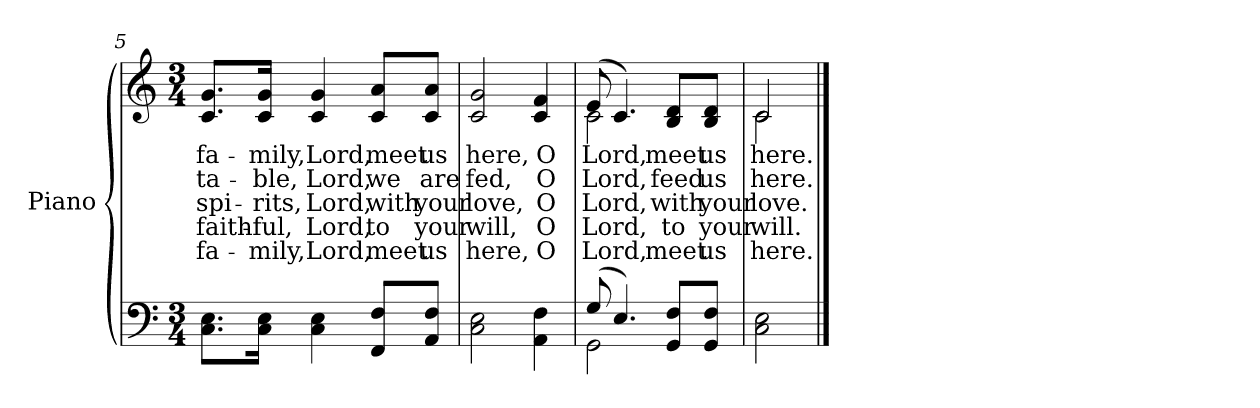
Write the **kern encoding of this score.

**kern	**kern	**text	**text	**text	**text	**text
*part2	*part1	*part1	*part1	*part1	*part1	*part1
*staff2	*staff1	*staff1	*staff1	*staff1	*staff1	*staff1
*I"Piano	*I"Piano	*	*	*	*	*
*I'Pno.	*I'Pno.	*	*	*	*	*
*clefF4	*clefG2	*	*	*	*	*
*k[]	*k[]	*	*	*	*	*
*C:	*C:	*	*	*	*	*
*M3/4	*M3/4	*	*	*	*	*
=5	=5	=5	=5	=5	=5	=5
!	!	!LO:LY:b:color=#000000	!LO:LY:b:color=#000000	!LO:LY:b:color=#000000	!LO:LY:b:color=#000000	!LO:LY:b:color=#000000
8.Ci\ 8.Ei\L	8.ci/ 8.gi/L	fa-	ta-	spi-	-faith-	-fa-
!	!	!LO:LY:b:color=#000000	!LO:LY:b:color=#000000	!LO:LY:b:color=#000000	!LO:LY:b:color=#000000	!LO:LY:b:color=#000000
16Ci\ 16Ei\Jk	16ci/ 16gi/Jk	-mily,	-ble,	-rits,	ful,	mily,
!	!	!LO:LY:b:color=#000000	!LO:LY:b:color=#000000	!LO:LY:b:color=#000000	!LO:LY:b:color=#000000	!LO:LY:b:color=#000000
4Ci\ 4Ei	4ci/ 4gi	Lord,	Lord,	Lord,	Lord,	Lord,
!	!	!LO:LY:b:color=#000000	!LO:LY:b:color=#000000	!LO:LY:b:color=#000000	!LO:LY:b:color=#000000	!LO:LY:b:color=#000000
8FFi/ 8Fi/L	8ci/ 8ai/L	meet	we	with	to	meet
!	!	!LO:LY:b:color=#000000	!LO:LY:b:color=#000000	!LO:LY:b:color=#000000	!LO:LY:b:color=#000000	!LO:LY:b:color=#000000
8AAi/ 8Fi/J	8ci/ 8ai/J	us	are	your	your	us
=6	=6	=6	=6	=6	=6	=6
!	!	!LO:LY:b:color=#000000	!LO:LY:b:color=#000000	!LO:LY:b:color=#000000	!LO:LY:b:color=#000000	!LO:LY:b:color=#000000
2Ci\ 2Ei	2ci/ 2gi	here,	fed,	love,	will,	here,
!	!	!LO:LY:b:color=#000000	!LO:LY:b:color=#000000	!LO:LY:b:color=#000000	!LO:LY:b:color=#000000	!LO:LY:b:color=#000000
4AAi\ 4Fi	4ci/ 4fi	O	O	O	O	O
=7	=7	=7	=7	=7	=7	=7
*^	*	*	*	*	*	*
!	!	!	!LO:LY:b:color=#000000	!LO:LY:b:color=#000000	!LO:LY:b:color=#000000	!LO:LY:b:color=#000000	!LO:LY:b:color=#000000
*	*	*^	*	*	*	*	*
(8Gi/	2GGi\	(8ei/	2ci\	Lord,	Lord,	Lord,	Lord,	Lord,
4.Ei/)	.	4.ci/)	.	.	.	.	.	.
!	!	!	!	!LO:LY:b:color=#000000	!LO:LY:b:color=#000000	!LO:LY:b:color=#000000	!LO:LY:b:color=#000000	!LO:LY:b:color=#000000
8GGi/ 8Fi/L	4ryy	8Bi/ 8di/L	4ryy	meet	feed	with	to	meet
!	!	!	!	!LO:LY:b:color=#000000	!LO:LY:b:color=#000000	!LO:LY:b:color=#000000	!LO:LY:b:color=#000000	!LO:LY:b:color=#000000
8GGi/ 8Fi/J	.	8Bi/ 8di/J	.	us	us	your	your	us
*v	*v	*	*	*	*	*	*	*
=8	=8	=8	=8	=8	=8	=8	=8
!	!	!	!LO:LY:b:color=#000000	!LO:LY:b:color=#000000	!LO:LY:b:color=#000000	!LO:LY:b:color=#000000	!LO:LY:b:color=#000000
2Ci\ 2Ei	2ci/	2ci\	here.	here.	love.	will.	here.
*	*v	*v	*	*	*	*	*
==	==	==	==	==	==	==
*-	*-	*-	*-	*-	*-	*-
